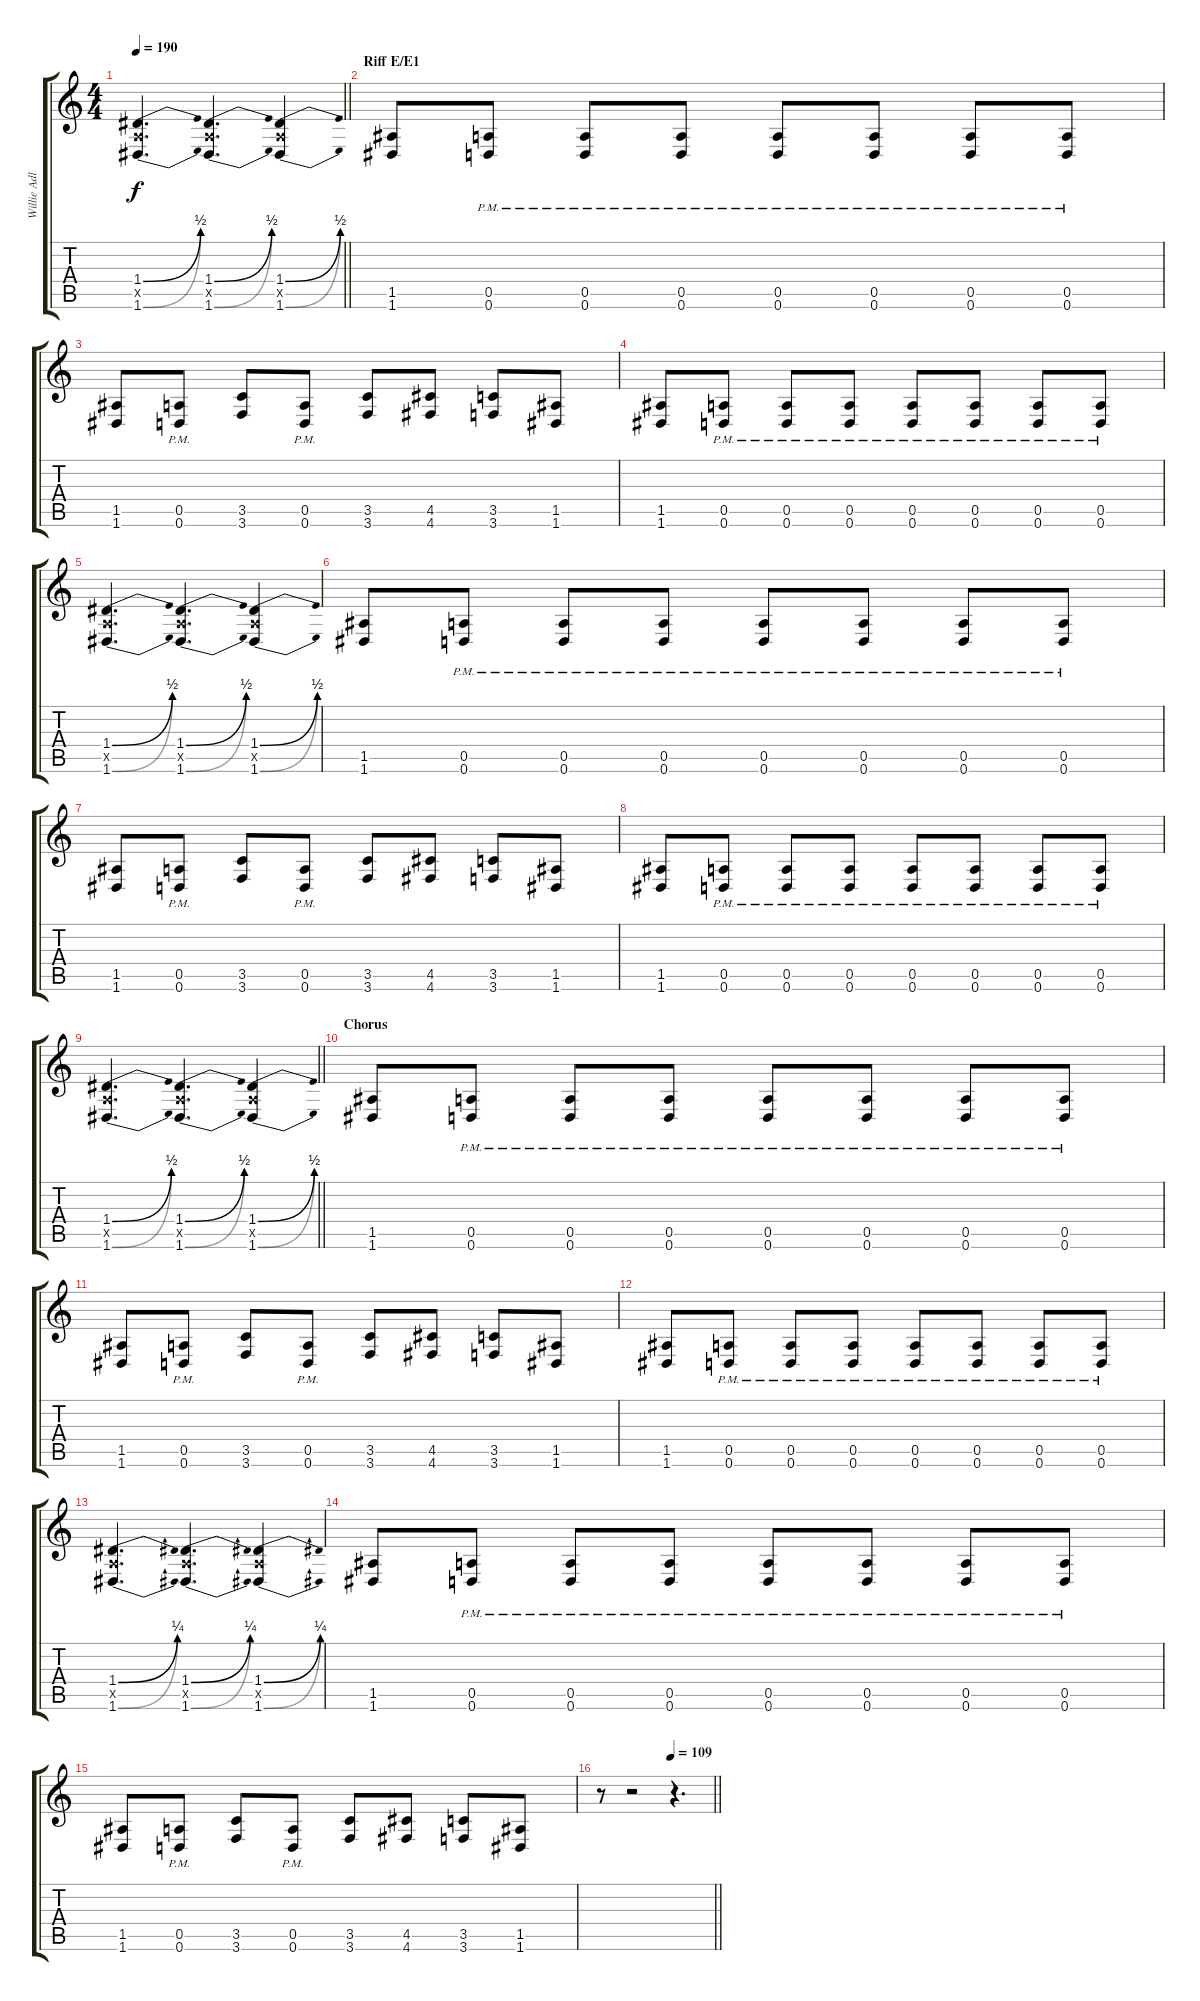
\track ("Willie Adler" "Willie Adl") {instrument distortionguitar}
\staff {score tabs}
\tuning (E4 B3 G3 D3 A2 D2) {hide}
\ts (4 4)
\tempo 190
\clef g2
\barLineRight lightlight
\ks c
(1.4{be (bend 0 0 60 2)} 0.5{x} 1.6{be (bend 0 0 60 2)}).4{d dy f} (1.4{be (bend 0 0 60 2)} 0.5{x} 1.6{be (bend 0 0 60 2)}).4{d} (1.4{be (bend 0 0 60 2)} 0.5{x} 1.6{be (bend 0 0 60 2)}).4 |
\section ("" "Riff E/E1")
(1.5 1.6).8 (0.5{pm} 0.6{pm}).8 (0.5{pm} 0.6{pm}).8 (0.5{pm} 0.6{pm}).8 (0.5{pm} 0.6{pm}).8 (0.5{pm} 0.6{pm}).8 (0.5{pm} 0.6{pm}).8 (0.5{pm} 0.6{pm}).8 |
(1.5 1.6).8 (0.5{pm} 0.6{pm}).8 (3.5 3.6).8 (0.5{pm} 0.6{pm}).8 (3.5 3.6).8 (4.5 4.6).8 (3.5 3.6).8 (1.5 1.6).8 |
(1.5 1.6).8 (0.5{pm} 0.6{pm}).8 (0.5{pm} 0.6{pm}).8 (0.5{pm} 0.6{pm}).8 (0.5{pm} 0.6{pm}).8 (0.5{pm} 0.6{pm}).8 (0.5{pm} 0.6{pm}).8 (0.5{pm} 0.6{pm}).8 |
(1.4{be (bend 0 0 60 2)} 0.5{x} 1.6{be (bend 0 0 60 2)}).4{d} (1.4{be (bend 0 0 60 2)} 0.5{x} 1.6{be (bend 0 0 60 2)}).4{d} (1.4{be (bend 0 0 60 2)} 0.5{x} 1.6{be (bend 0 0 60 2)}).4 |
(1.5 1.6).8 (0.5{pm} 0.6{pm}).8 (0.5{pm} 0.6{pm}).8 (0.5{pm} 0.6{pm}).8 (0.5{pm} 0.6{pm}).8 (0.5{pm} 0.6{pm}).8 (0.5{pm} 0.6{pm}).8 (0.5{pm} 0.6{pm}).8 |
(1.5 1.6).8 (0.5{pm} 0.6{pm}).8 (3.5 3.6).8 (0.5{pm} 0.6{pm}).8 (3.5 3.6).8 (4.5 4.6).8 (3.5 3.6).8 (1.5 1.6).8 |
(1.5 1.6).8 (0.5{pm} 0.6{pm}).8 (0.5{pm} 0.6{pm}).8 (0.5{pm} 0.6{pm}).8 (0.5{pm} 0.6{pm}).8 (0.5{pm} 0.6{pm}).8 (0.5{pm} 0.6{pm}).8 (0.5{pm} 0.6{pm}).8 |
\barLineRight lightlight
(1.4{be (bend 0 0 60 2)} 0.5{x} 1.6{be (bend 0 0 60 2)}).4{d} (1.4{be (bend 0 0 60 2)} 0.5{x} 1.6{be (bend 0 0 60 2)}).4{d} (1.4{be (bend 0 0 60 2)} 0.5{x} 1.6{be (bend 0 0 60 2)}).4 |
\section ("" "Chorus")
(1.5 1.6).8 (0.5{pm} 0.6{pm}).8 (0.5{pm} 0.6{pm}).8 (0.5{pm} 0.6{pm}).8 (0.5{pm} 0.6{pm}).8 (0.5{pm} 0.6{pm}).8 (0.5{pm} 0.6{pm}).8 (0.5{pm} 0.6{pm}).8 |
(1.5 1.6).8 (0.5{pm} 0.6{pm}).8 (3.5 3.6).8 (0.5{pm} 0.6{pm}).8 (3.5 3.6).8 (4.5 4.6).8 (3.5 3.6).8 (1.5 1.6).8 |
(1.5 1.6).8 (0.5{pm} 0.6{pm}).8 (0.5{pm} 0.6{pm}).8 (0.5{pm} 0.6{pm}).8 (0.5{pm} 0.6{pm}).8 (0.5{pm} 0.6{pm}).8 (0.5{pm} 0.6{pm}).8 (0.5{pm} 0.6{pm}).8 |
(1.4{be (bend 0 0 60 1)} 0.5{x} 1.6{be (bend 0 0 60 1)}).4{d} (1.4{be (bend 0 0 60 1)} 0.5{x} 1.6{be (bend 0 0 60 1)}).4{d} (1.4{be (bend 0 0 60 1)} 0.5{x} 1.6{be (bend 0 0 60 1)}).4 |
(1.5 1.6).8 (0.5{pm} 0.6{pm}).8 (0.5{pm} 0.6{pm}).8 (0.5{pm} 0.6{pm}).8 (0.5{pm} 0.6{pm}).8 (0.5{pm} 0.6{pm}).8 (0.5{pm} 0.6{pm}).8 (0.5{pm} 0.6{pm}).8 |
(1.5 1.6).8 (0.5{pm} 0.6{pm}).8 (3.5 3.6).8 (0.5{pm} 0.6{pm}).8 (3.5 3.6).8 (4.5 4.6).8 (3.5 3.6).8 (1.5 1.6).8 |
\tempo (109 0.625)
\barLineRight lightlight
r.8 r.2 r.4{d}
